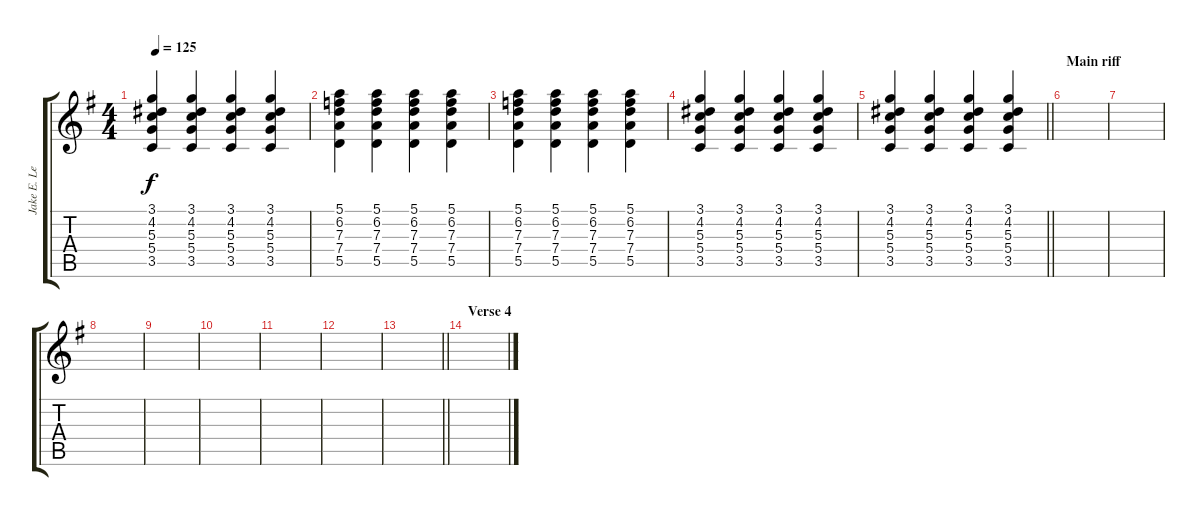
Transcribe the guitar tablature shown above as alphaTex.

\track ("Jake E. Lee" "Jake E. Le") {instrument overdrivenguitar}
\staff {score tabs}
\tuning (E4 B3 G3 D3 A2 E2) {hide}
\ts (4 4)
\tempo 125
\clef g2
\ks eminor
(3.1 4.2 5.3 5.4 3.5).4{dy f} (3.1 4.2 5.3 5.4 3.5).4 (3.1 4.2 5.3 5.4 3.5).4 (3.1 4.2 5.3 5.4 3.5).4 |
(5.1 6.2 7.3 7.4 5.5).4 (5.1 6.2 7.3 7.4 5.5).4 (5.1 6.2 7.3 7.4 5.5).4 (5.1 6.2 7.3 7.4 5.5).4 |
(5.1 6.2 7.3 7.4 5.5).4 (5.1 6.2 7.3 7.4 5.5).4 (5.1 6.2 7.3 7.4 5.5).4 (5.1 6.2 7.3 7.4 5.5).4 |
(3.1 4.2 5.3 5.4 3.5).4 (3.1 4.2 5.3 5.4 3.5).4 (3.1 4.2 5.3 5.4 3.5).4 (3.1 4.2 5.3 5.4 3.5).4 |
\barLineRight lightlight
(3.1 4.2 5.3 5.4 3.5).4 (3.1 4.2 5.3 5.4 3.5).4 (3.1 4.2 5.3 5.4 3.5).4 (3.1 4.2 5.3 5.4 3.5).4 |
\section ("" "Main riff")
|
|
|
|
|
|
|
\barLineRight lightlight
|
\section ("" "Verse 4")
